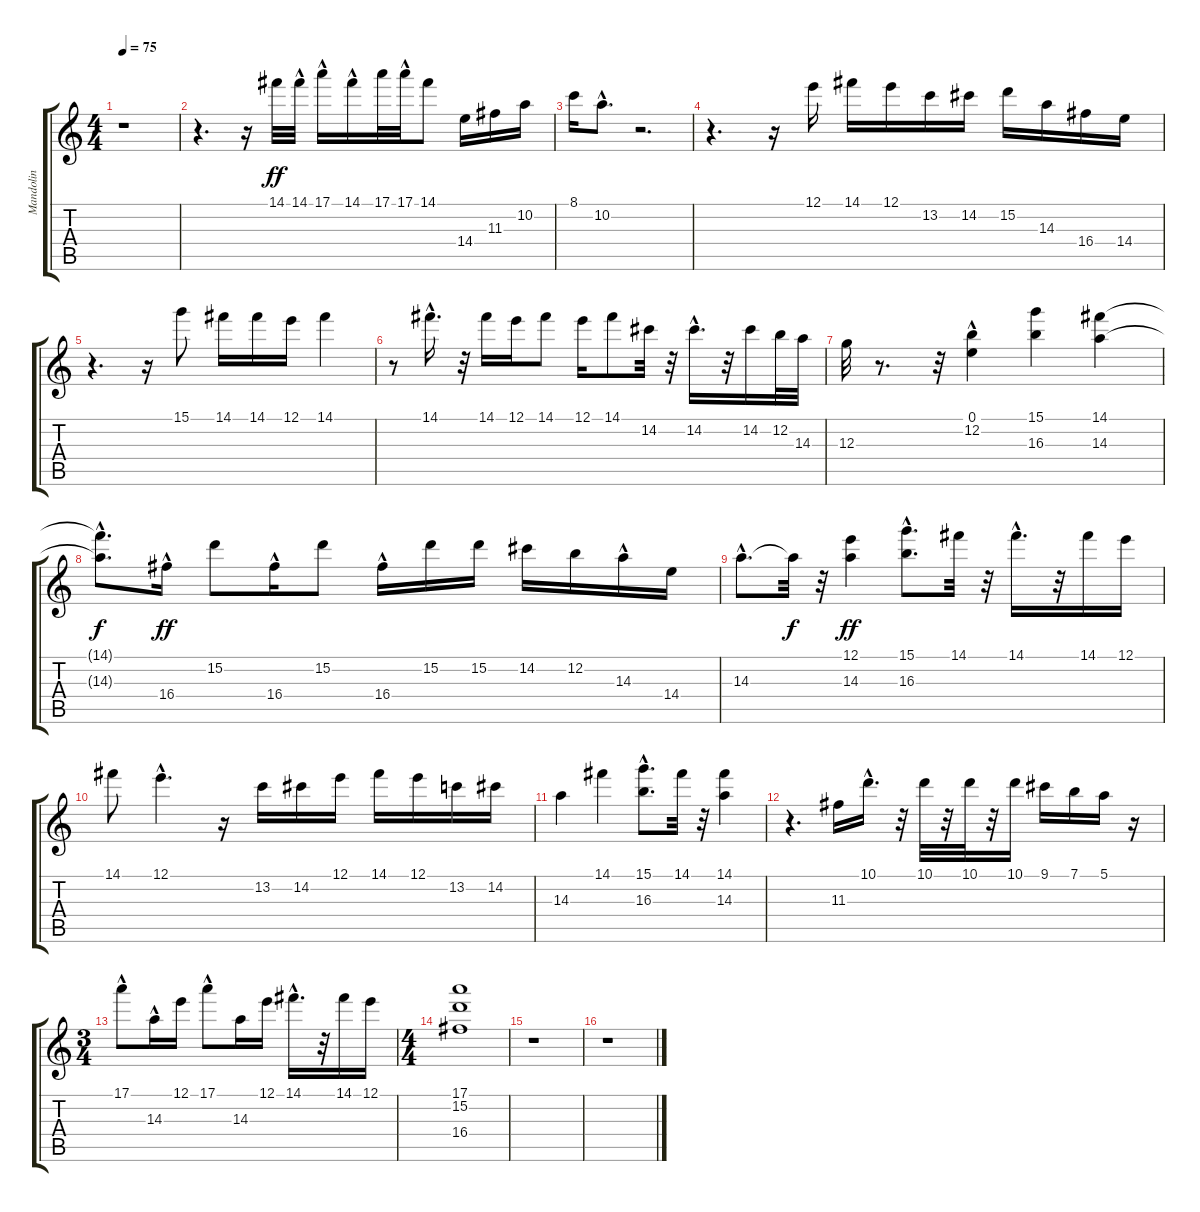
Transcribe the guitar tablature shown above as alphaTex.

\track ("Mandolin" "Mandolin") {instrument acousticguitarnylon}
\staff {score tabs}
\tuning (E4 B3 G3 D3 A2 E2) {hide}
\ts (4 4)
\tempo 75
\clef g2
\ks c
r.1{dy ff} |
r.4{d} r.16 14.1.32 14.1{hac}.32 17.1{hac}.16 14.1{hac}.16 17.1.32 17.1{hac}.32 14.1.8 14.4.16 11.3.16 10.2.16 |
8.1.16 10.2{hac}.8{d} r.2{d} |
r.4{d} r.16 12.1.16 14.1.16 12.1.16 13.2.16 14.2.16 15.2.16 14.3.16 16.4.16 14.4.16 |
r.4{d} r.16 15.1.8 14.1.16 14.1.16 12.1.16 14.1.4 |
r.8 14.1{hac}.16{d} r.32 14.1.16 12.1.16 14.1.8 12.1.16 14.1.8 14.2.32 r.32 14.2{hac}.16{d} r.32 14.2.16 12.2.32 14.3.32 |
12.3.32 r.8{d} r.32 (0.1 12.2{hac}).4 (15.1 16.3).4 (14.1 14.3).4 |
(14.1{hac t} 14.3{hac t}).8{d dy f} 16.4{hac}.16{dy ff} 15.2.8 16.4{hac}.16 15.2.8 16.4{hac}.16 15.2.16 15.2.16 14.2.16 12.2.16 14.3{hac}.16 14.4.16 |
14.3{hac}.8{d} 14.3{t}.32{dy f} r.32 (12.1 14.3).4{dy ff} (15.1{hac} 16.3{hac}).8{d} 14.1.32 r.32 14.1{hac}.16{d} r.32 14.1.16 12.1.16 |
14.1.8 12.1{hac}.4{d} r.16 13.2.16 14.2.16 12.1.16 14.1.16 12.1.16 13.2.16 14.2.16 |
14.3.4 14.1.4 (15.1{hac} 16.3{hac}).8{d} 14.1.32 r.32 (14.1 14.3).4 |
r.4{d} 11.3.16 10.1{hac}.16{d} r.32 10.1.32 r.32 10.1.32 r.32 10.1.16 9.1.16 7.1.16 5.1.16 r.16 |
\ts (3 4)
17.1{hac}.8 14.3{hac}.16 12.1.16 17.1{hac}.8 14.3.16 12.1.16 14.1{hac}.16{d} r.32 14.1.16 12.1.16 |
\ts (4 4)
(17.1 15.2 16.4).1 |
r.1 |
r.1
